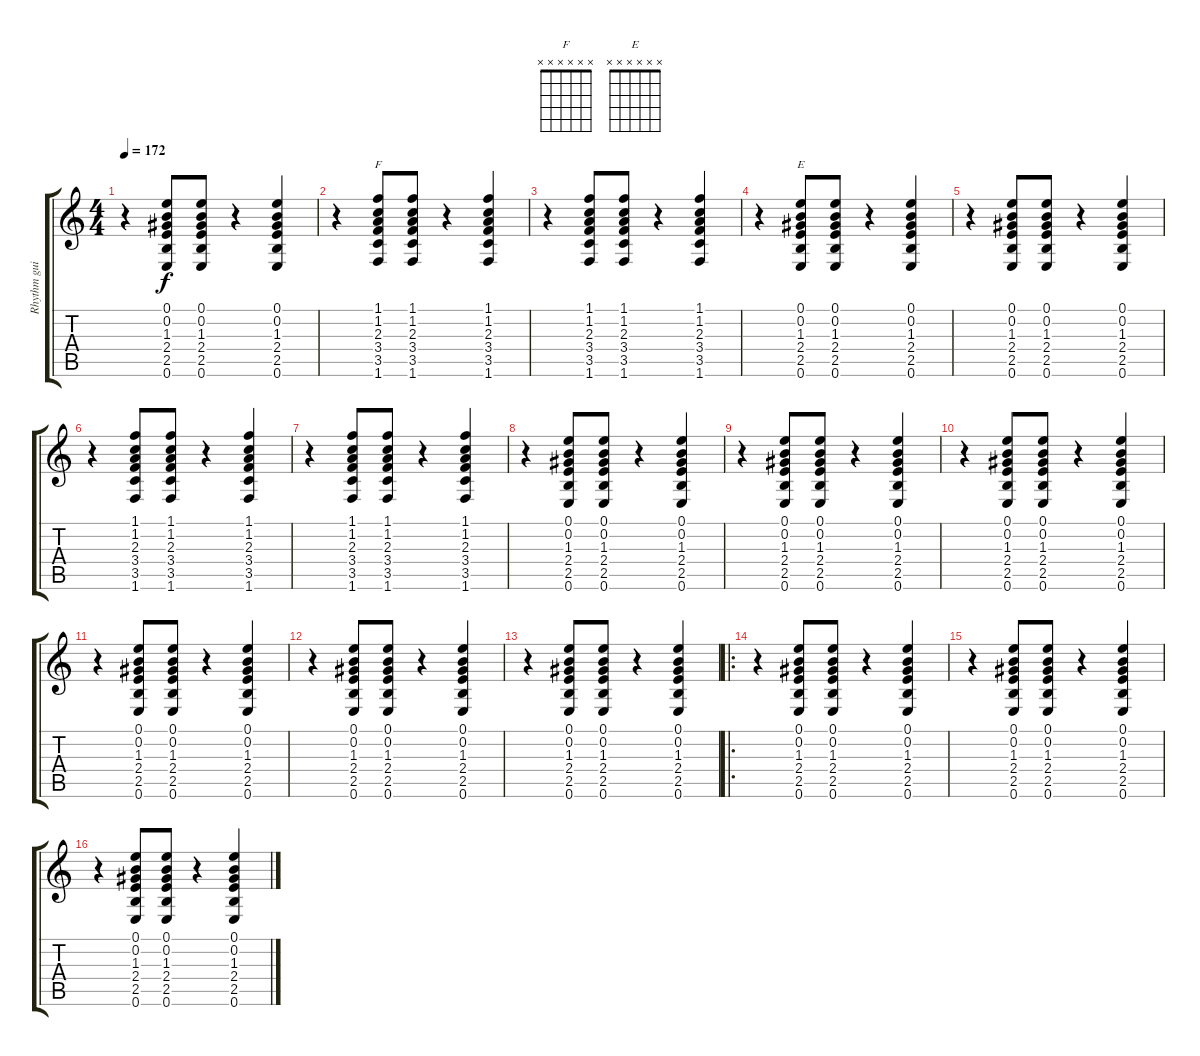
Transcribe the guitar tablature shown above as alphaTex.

\track ("Rhythm guitar" "Rhythm gui") {instrument electricguitarclean}
\staff {score tabs}
\tuning (E4 B3 G3 D3 A2 E2) {hide}
\chord ("F" x x x x x x)
\chord ("E" x x x x x x)
\ts (4 4)
\tempo 172
\clef g2
\ks c
r.4{dy f} (0.1 0.2 1.3 2.4 2.5 0.6).8 (0.1 0.2 1.3 2.4 2.5 0.6).8 r.4 (0.1 0.2 1.3 2.4 2.5 0.6).4 |
r.4 (1.1 1.2 2.3 3.4 3.5 1.6).8{ch "F"} (1.1 1.2 2.3 3.4 3.5 1.6).8 r.4 (1.1 1.2 2.3 3.4 3.5 1.6).4 |
r.4 (1.1 1.2 2.3 3.4 3.5 1.6).8 (1.1 1.2 2.3 3.4 3.5 1.6).8 r.4 (1.1 1.2 2.3 3.4 3.5 1.6).4 |
r.4 (0.1 0.2 1.3 2.4 2.5 0.6).8{ch "E"} (0.1 0.2 1.3 2.4 2.5 0.6).8 r.4 (0.1 0.2 1.3 2.4 2.5 0.6).4 |
r.4 (0.1 0.2 1.3 2.4 2.5 0.6).8 (0.1 0.2 1.3 2.4 2.5 0.6).8 r.4 (0.1 0.2 1.3 2.4 2.5 0.6).4 |
r.4 (1.1 1.2 2.3 3.4 3.5 1.6).8 (1.1 1.2 2.3 3.4 3.5 1.6).8 r.4 (1.1 1.2 2.3 3.4 3.5 1.6).4 |
r.4 (1.1 1.2 2.3 3.4 3.5 1.6).8 (1.1 1.2 2.3 3.4 3.5 1.6).8 r.4 (1.1 1.2 2.3 3.4 3.5 1.6).4 |
r.4 (0.1 0.2 1.3 2.4 2.5 0.6).8 (0.1 0.2 1.3 2.4 2.5 0.6).8 r.4 (0.1 0.2 1.3 2.4 2.5 0.6).4 |
r.4 (0.1 0.2 1.3 2.4 2.5 0.6).8 (0.1 0.2 1.3 2.4 2.5 0.6).8 r.4 (0.1 0.2 1.3 2.4 2.5 0.6).4 |
r.4 (0.1 0.2 1.3 2.4 2.5 0.6).8 (0.1 0.2 1.3 2.4 2.5 0.6).8 r.4 (0.1 0.2 1.3 2.4 2.5 0.6).4 |
r.4 (0.1 0.2 1.3 2.4 2.5 0.6).8 (0.1 0.2 1.3 2.4 2.5 0.6).8 r.4 (0.1 0.2 1.3 2.4 2.5 0.6).4 |
r.4 (0.1 0.2 1.3 2.4 2.5 0.6).8 (0.1 0.2 1.3 2.4 2.5 0.6).8 r.4 (0.1 0.2 1.3 2.4 2.5 0.6).4 |
r.4 (0.1 0.2 1.3 2.4 2.5 0.6).8 (0.1 0.2 1.3 2.4 2.5 0.6).8 r.4 (0.1 0.2 1.3 2.4 2.5 0.6).4 |
\ro
r.4 (0.1 0.2 1.3 2.4 2.5 0.6).8 (0.1 0.2 1.3 2.4 2.5 0.6).8 r.4 (0.1 0.2 1.3 2.4 2.5 0.6).4 |
r.4 (0.1 0.2 1.3 2.4 2.5 0.6).8 (0.1 0.2 1.3 2.4 2.5 0.6).8 r.4 (0.1 0.2 1.3 2.4 2.5 0.6).4 |
r.4 (0.1 0.2 1.3 2.4 2.5 0.6).8 (0.1 0.2 1.3 2.4 2.5 0.6).8 r.4 (0.1 0.2 1.3 2.4 2.5 0.6).4
